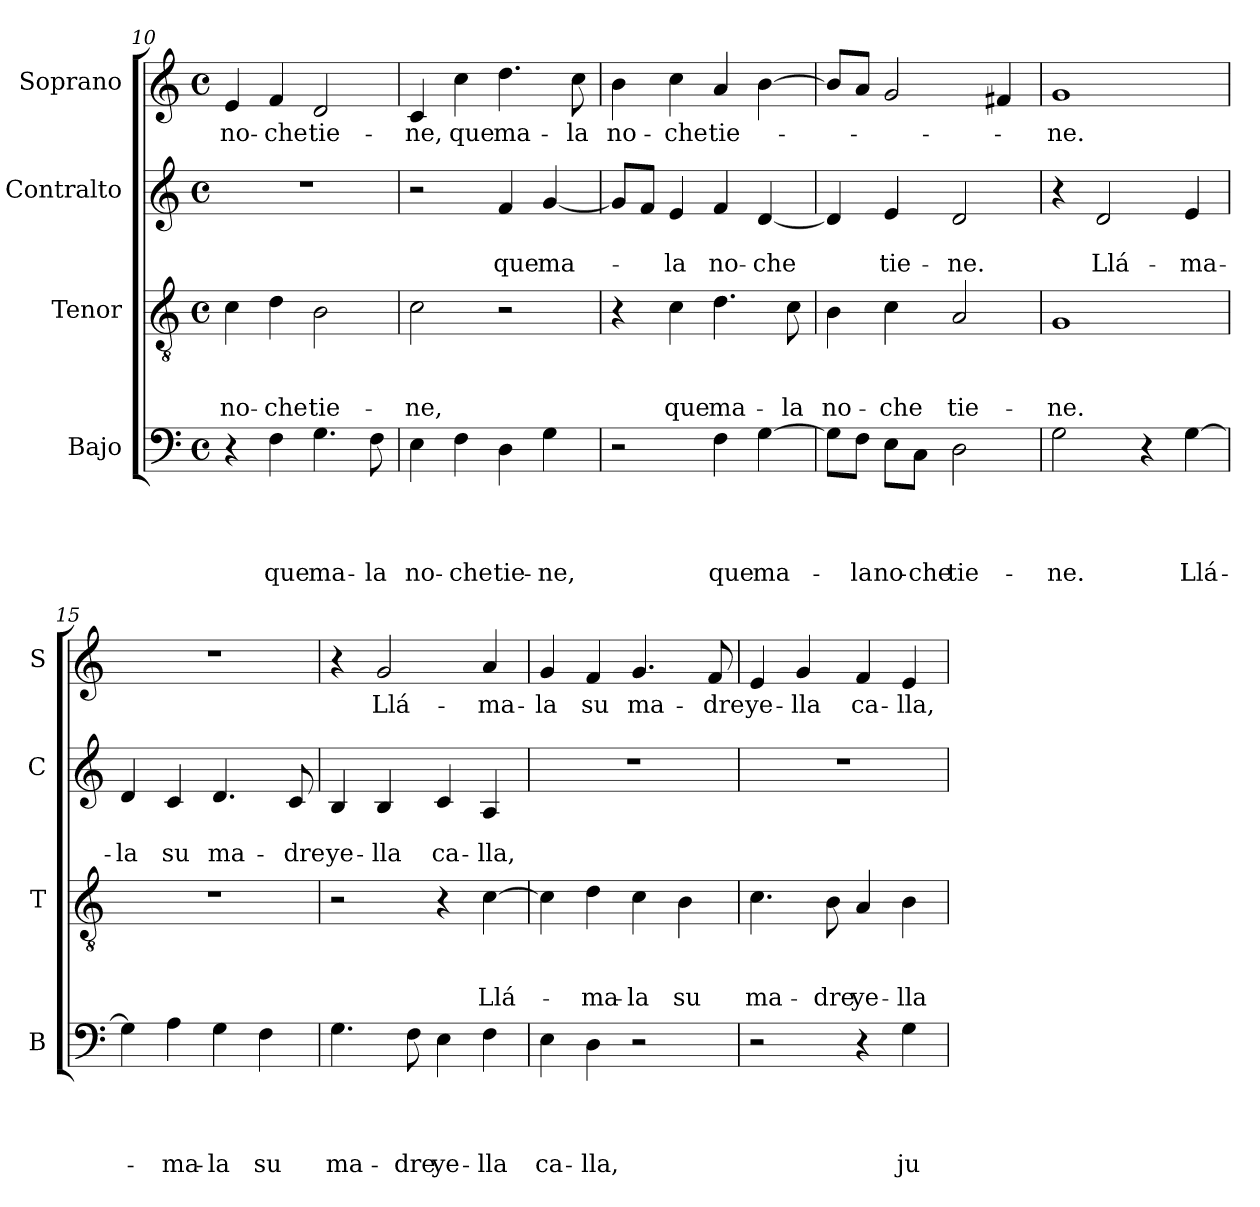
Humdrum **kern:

**kern	**text	**text	**text	**text	**kern	**text	**text	**text	**kern	**text	**text	**kern	**text
*part4	*part4	*part4	*part4	*part4	*part3	*part3	*part3	*part3	*part2	*part2	*part2	*part1	*part1
*staff4	*staff4	*staff4	*staff4	*staff4	*staff3	*staff3	*staff3	*staff3	*staff2	*staff2	*staff2	*staff1	*staff1
*I"Bajo	*	*	*	*	*I"Tenor	*	*	*	*I"Contralto	*	*	*I"Soprano	*
*I'B	*	*	*	*	*I'T	*	*	*	*I'C	*	*	*I'S	*
!!LO:LB:g=z
*clefF4	*	*	*	*	*clefGv2	*	*	*	*clefG2	*	*	*clefG2	*
*k[]	*	*	*	*	*k[]	*	*	*	*k[]	*	*	*k[]	*
*C:	*	*	*	*	*C:	*	*	*	*C:	*	*	*C:	*
*M4/4	*	*	*	*	*M4/4	*	*	*	*M4/4	*	*	*M4/4	*
*met(c)	*	*	*	*	*met(c)	*	*	*	*met(c)	*	*	*met(c)	*
=10	=10	=10	=10	=10	=10	=10	=10	=10	=10	=10	=10	=10	=10
4r	.	.	.	.	4c\	.	.	no-	1r	.	.	4e/	no-
4F\	.	.	.	que	4d\	.	.	-che	.	.	.	4f/	-che
4.G\	.	.	.	ma-	2B\	.	.	tie-	.	.	.	2d/	tie-
8F\	.	.	.	-la	.	.	.	.	.	.	.	.	.
=11	=11	=11	=11	=11	=11	=11	=11	=11	=11	=11	=11	=11	=11
4E\	.	.	.	no-	2c\	.	.	-ne,	2r	.	.	4c/	-ne,
4F\	.	.	.	-che	.	.	.	.	.	.	.	4cc\	que
4D\	.	.	.	tie-	2r	.	.	.	4f/	.	que	4.dd\	ma-
4G\	.	.	.	-ne,	.	.	.	.	[4g/	.	ma-	.	.
.	.	.	.	.	.	.	.	.	.	.	.	8cc\	-la
=12	=12	=12	=12	=12	=12	=12	=12	=12	=12	=12	=12	=12	=12
2r	.	.	.	.	4r	.	.	.	8g/L]	.	.	4b\	no-
.	.	.	.	.	.	.	.	.	8f/J	.	.	.	.
.	.	.	.	.	4c\	.	.	que	4e/	.	-la	4cc\	-che
4F\	.	.	.	que	4.d\	.	.	ma-	4f/	.	no-	4a/	tie-
[4G\	.	.	.	ma-	.	.	.	.	[4d/	.	-che	[4b\	.
.	.	.	.	.	8c\	.	.	-la	.	.	.	.	.
=13	=13	=13	=13	=13	=13	=13	=13	=13	=13	=13	=13	=13	=13
8G\L]	.	.	.	.	4B\	.	.	no-	4d/]	.	.	8b/L]	.
8F\J	.	.	.	-la	.	.	.	.	.	.	.	8a/J	.
8E\L	.	.	.	no-	4c\	.	.	-che	4e/	.	tie-	2g/	.
8C\J	.	.	.	-che	.	.	.	.	.	.	.	.	.
2D\	.	.	.	tie-	2A/	.	.	tie-	2d/	.	-ne.	.	.
.	.	.	.	.	.	.	.	.	.	.	.	4f#X/	.
=14	=14	=14	=14	=14	=14	=14	=14	=14	=14	=14	=14	=14	=14
2G\	.	.	.	-ne.	1G	.	.	-ne.	4r	.	.	1g	-ne.
.	.	.	.	.	.	.	.	.	2d/	.	Llá-	.	.
4r	.	.	.	.	.	.	.	.	.	.	.	.	.
[4G\	.	.	.	Llá-	.	.	.	.	4e/	.	-ma-	.	.
!!LO:PB:g=z
=15	=15	=15	=15	=15	=15	=15	=15	=15	=15	=15	=15	=15	=15
4G\]	.	.	.	.	1r	.	.	.	4d/	.	-la	1r	.
4A\	.	.	.	-ma-	.	.	.	.	4c/	.	su	.	.
4G\	.	.	.	-la	.	.	.	.	4.d/	.	ma-	.	.
4F\	.	.	.	su	.	.	.	.	.	.	.	.	.
.	.	.	.	.	.	.	.	.	8c/	.	-dre	.	.
=16	=16	=16	=16	=16	=16	=16	=16	=16	=16	=16	=16	=16	=16
4.G\	.	.	.	ma-	2r	.	.	.	4B/	.	ye-	4r	.
.	.	.	.	.	.	.	.	.	4B/	.	-lla	2g/	Llá-
8F\	.	.	.	-dre	.	.	.	.	.	.	.	.	.
4E\	.	.	.	ye-	4r	.	.	.	4c/	.	ca-	.	.
4F\	.	.	.	-lla	[4c\	.	.	Llá-	4A/	.	-lla,	4a/	-ma-
=17	=17	=17	=17	=17	=17	=17	=17	=17	=17	=17	=17	=17	=17
4E\	.	.	.	ca-	4c\]	.	.	.	1r	.	.	4g/	-la
4D\	.	.	.	-lla,	4d\	.	.	-ma-	.	.	.	4f/	su
2r	.	.	.	.	4c\	.	.	-la	.	.	.	4.g/	ma-
.	.	.	.	.	4B\	.	.	su	.	.	.	.	.
.	.	.	.	.	.	.	.	.	.	.	.	8f/	-dre
=18	=18	=18	=18	=18	=18	=18	=18	=18	=18	=18	=18	=18	=18
2r	.	.	.	.	4.c\	.	.	ma-	1r	.	.	4e/	ye-
.	.	.	.	.	.	.	.	.	.	.	.	4g/	-lla
.	.	.	.	.	8B\	.	.	-dre	.	.	.	.	.
4r	.	.	.	.	4A/	.	.	ye-	.	.	.	4f/	ca-
4G\	.	.	.	ju-	4B\	.	.	-lla	.	.	.	4e/	-lla,
=	=	=	=	=	=	=	=	=	=	=	=	=	=
*-	*-	*-	*-	*-	*-	*-	*-	*-	*-	*-	*-	*-	*-
